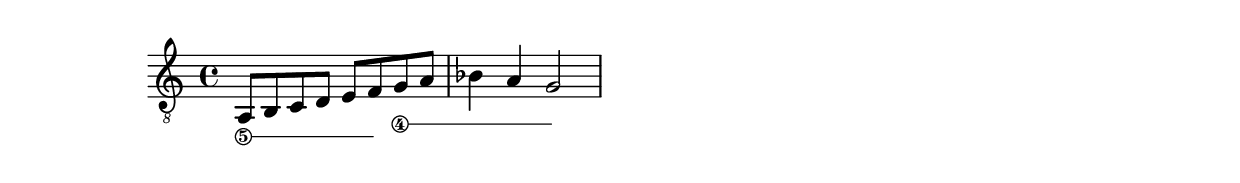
%% DO NOT EDIT this file manually; it is automatically
%% generated from LSR http://lsr.di.unimi.it
%% Make any changes in LSR itself, or in Documentation/snippets/new/ ,
%% and then run scripts/auxiliar/makelsr.py
%%
%% This file is in the public domain.
\version "2.19.22"

\header {
  lsrtags = "editorial-annotations, fretted-strings, scheme-language, text, tweaks-and-overrides"

  texidoc = "
Make an extender line for string number indications, showing that a
series of notes is supposed to be played all on the same string.

"
  doctitle = "String number extender lines"
} % begin verbatim

stringNumberSpanner =
  #(define-music-function (StringNumber) (string?)
    #{
      \override TextSpanner.style = #'solid
      \override TextSpanner.font-size = #-5
      \override TextSpanner.bound-details.left.stencil-align-dir-y = #CENTER
      \override TextSpanner.bound-details.left.text = \markup { \circle \number $StringNumber }
    #})


\relative c {
  \clef "treble_8"
  \stringNumberSpanner "5"
  \textSpannerDown
  a8\startTextSpan
  b c d e f\stopTextSpan
  \stringNumberSpanner "4"
  g\startTextSpan a
  bes4 a g2\stopTextSpan
}
